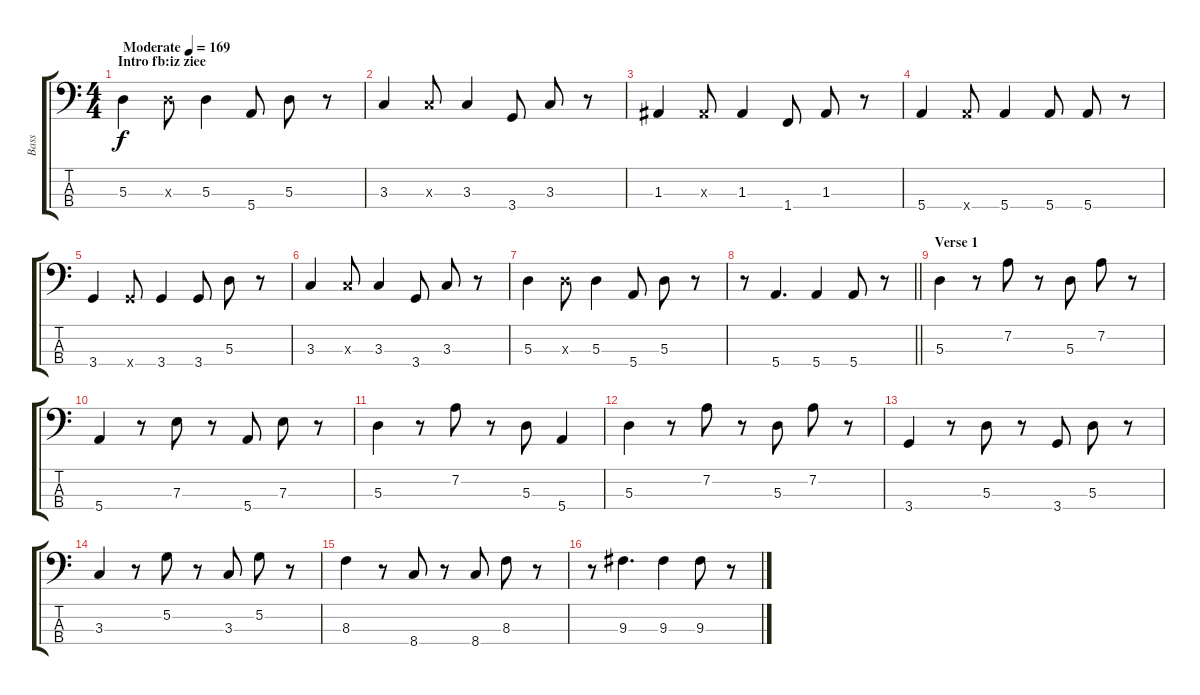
\track ("Bass" "Bass") {instrument electricbassfinger}
\staff {score tabs}
\tuning (G2 D2 A1 E1) {hide}
\ts (4 4)
\section ("" "Intro fb:iz ziee")
\tempo (169 "Moderate")
\clef f4
\ks c
5.3.4{dy f instrument electricbassfinger} 5.3{x}.8 5.3.4 5.4.8 5.3.8 r.8 |
3.3.4 3.3{x}.8 3.3.4 3.4.8 3.3.8 r.8 |
1.3.4 1.3{x}.8 1.3.4 1.4.8 1.3.8 r.8 |
5.4.4 5.4{x}.8 5.4.4 5.4.8 5.4.8 r.8 |
3.4.4 3.4{x}.8 3.4.4 3.4.8 5.3.8 r.8 |
3.3.4 3.3{x}.8 3.3.4 3.4.8 3.3.8 r.8 |
5.3.4 5.3{x}.8 5.3.4 5.4.8 5.3.8 r.8 |
\barLineRight lightlight
r.8 5.4.4{d} 5.4.4 5.4.8 r.8 |
\section ("" "Verse 1")
5.3.4 r.8 7.2.8 r.8 5.3.8 7.2.8 r.8 |
5.4.4 r.8 7.3.8 r.8 5.4.8 7.3.8 r.8 |
5.3.4 r.8 7.2.8 r.8 5.3.8 5.4.4 |
5.3.4 r.8 7.2.8 r.8 5.3.8 7.2.8 r.8 |
3.4.4 r.8 5.3.8 r.8 3.4.8 5.3.8 r.8 |
3.3.4 r.8 5.2.8 r.8 3.3.8 5.2.8 r.8 |
8.3.4 r.8 8.4.8 r.8 8.4.8 8.3.8 r.8 |
r.8 9.3.4{d} 9.3.4 9.3.8 r.8
